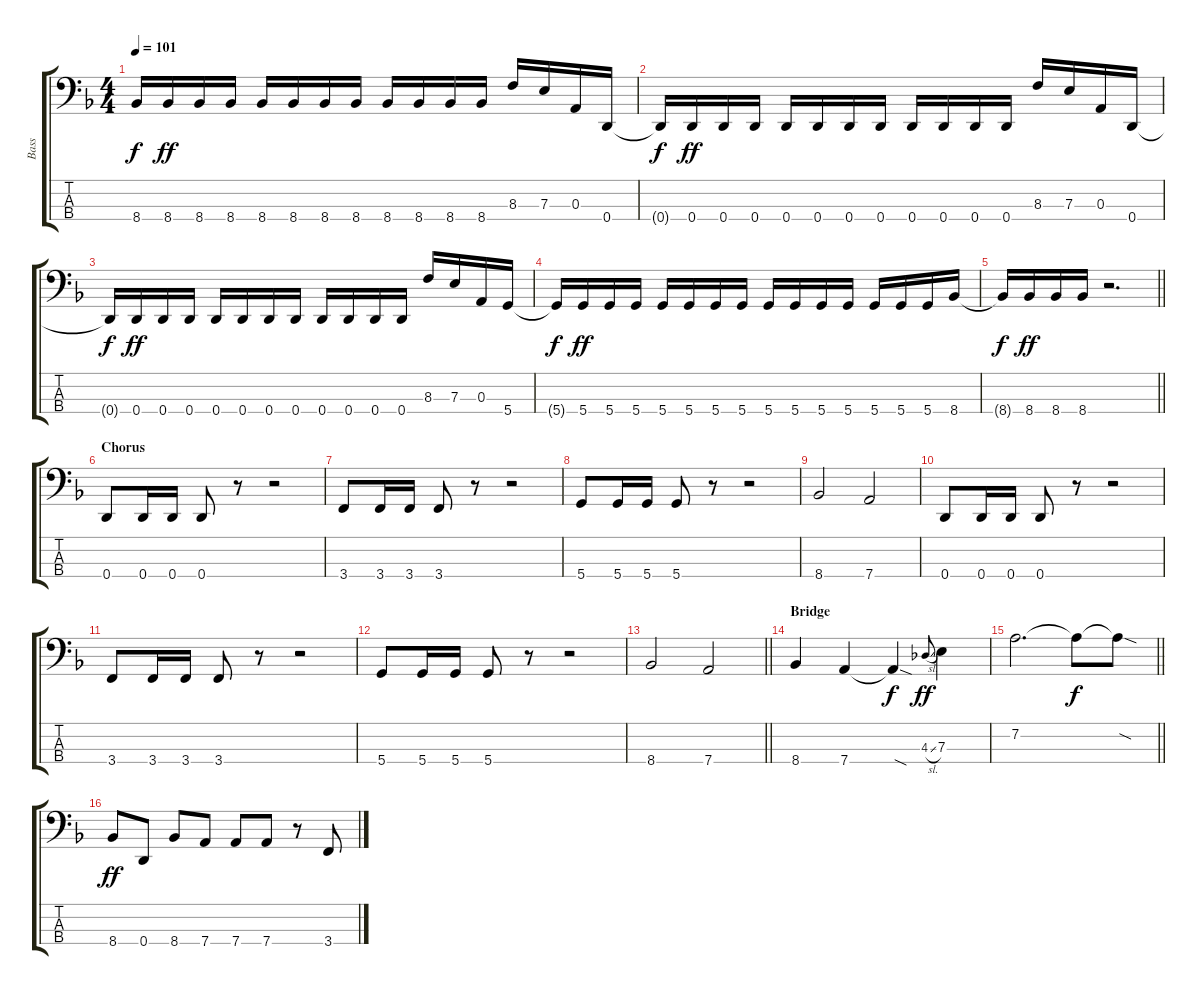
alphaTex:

\track ("Bass" "Bass") {instrument electricbasspick}
\staff {score tabs}
\tuning (G2 D2 A1 D1) {hide}
\ts (4 4)
\tempo 101
\clef f4
\ks dminor
8.4{t}.16{dy f} 8.4.16{dy ff} 8.4.16 8.4.16 8.4.16 8.4.16 8.4.16 8.4.16 8.4.16 8.4.16 8.4.16 8.4.16 8.3.16 7.3.16 0.3.16 0.4.16 |
0.4{t}.16{dy f} 0.4.16{dy ff} 0.4.16 0.4.16 0.4.16 0.4.16 0.4.16 0.4.16 0.4.16 0.4.16 0.4.16 0.4.16 8.3.16 7.3.16 0.3.16 0.4.16 |
0.4{t}.16{dy f} 0.4.16{dy ff} 0.4.16 0.4.16 0.4.16 0.4.16 0.4.16 0.4.16 0.4.16 0.4.16 0.4.16 0.4.16 8.3.16 7.3.16 0.3.16 5.4.16 |
5.4{t}.16{dy f} 5.4.16{dy ff} 5.4.16 5.4.16 5.4.16 5.4.16 5.4.16 5.4.16 5.4.16 5.4.16 5.4.16 5.4.16 5.4.16 5.4.16 5.4.16 8.4.16 |
\barLineRight lightlight
8.4{t}.16{dy f} 8.4.16{dy ff} 8.4.16 8.4.16 r.2{d} |
\section ("" "Chorus")
0.4.8 0.4.16 0.4.16 0.4.8 r.8 r.2 |
3.4.8 3.4.16 3.4.16 3.4.8 r.8 r.2 |
5.4.8 5.4.16 5.4.16 5.4.8 r.8 r.2 |
8.4.2 7.4.2 |
0.4.8 0.4.16 0.4.16 0.4.8 r.8 r.2 |
3.4.8 3.4.16 3.4.16 3.4.8 r.8 r.2 |
5.4.8 5.4.16 5.4.16 5.4.8 r.8 r.2 |
\barLineRight lightlight
8.4.2 7.4.2 |
\section ("" "Bridge")
8.4.4 7.4.4 7.4{sod t}.4{dy f} 4.3{sl}.8{gr onbeat dy ff} 7.3.4 |
\barLineRight lightlight
7.2.2{d} 7.2{t}.8{dy f} 7.2{sod t}.8 |
8.4.8{dy ff} 0.4.8 8.4.8 7.4.8 7.4.8 7.4.8 r.8 3.4.8
